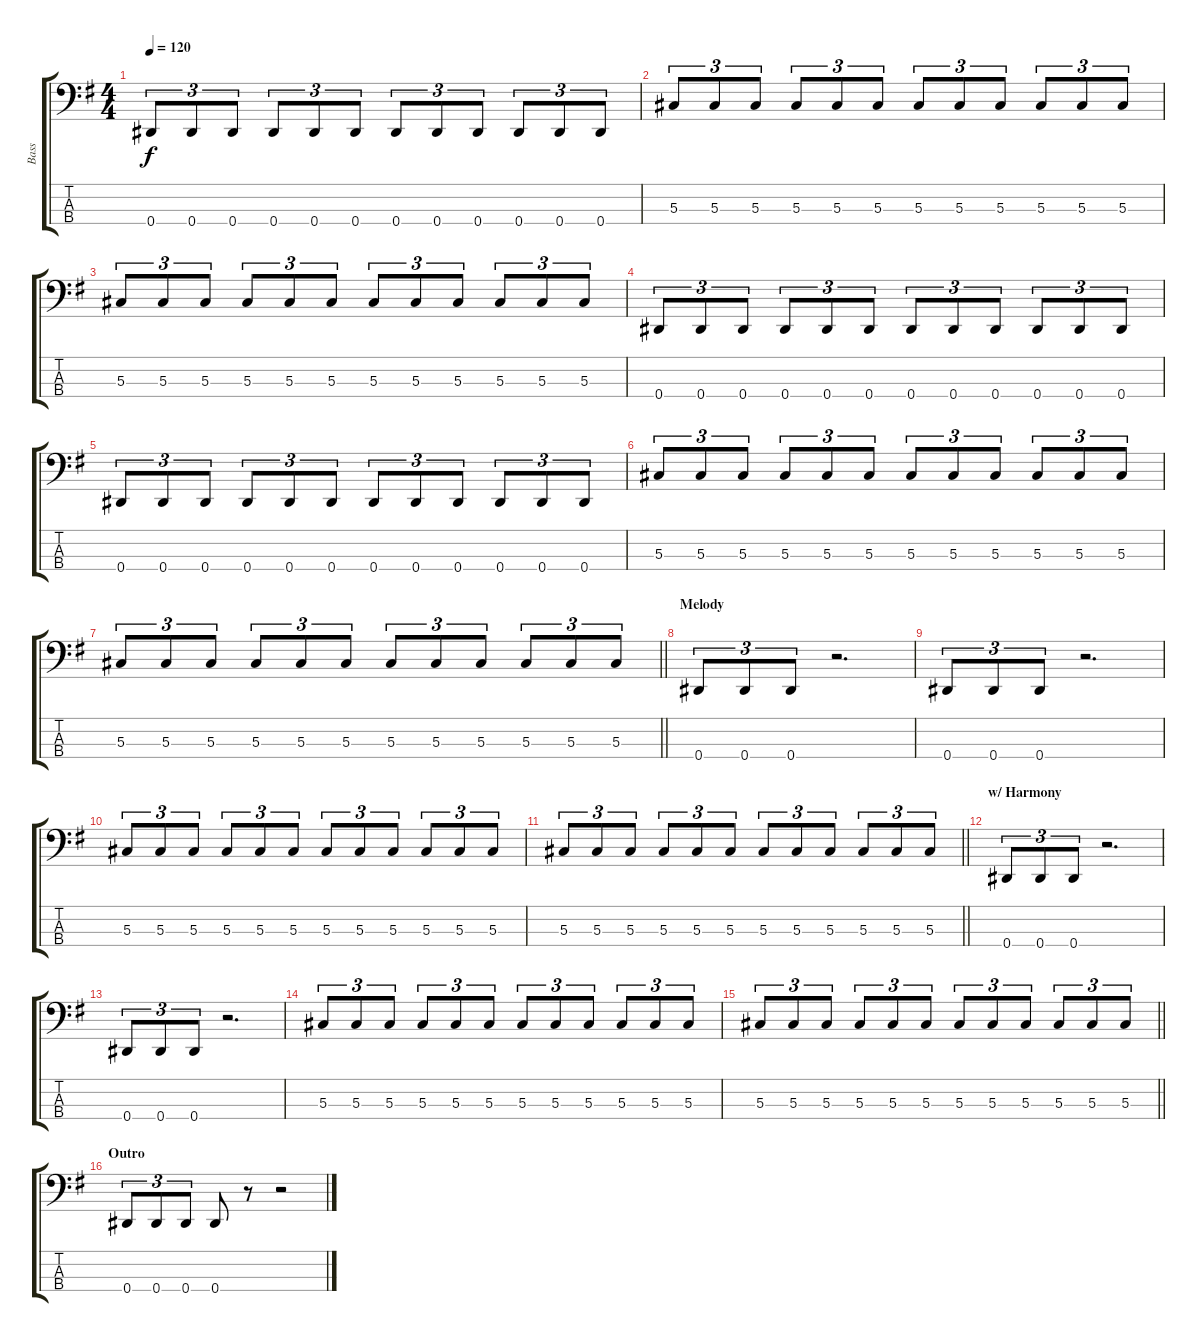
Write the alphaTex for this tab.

\track ("Bass" "Bass") {instrument electricbassfinger}
\staff {score tabs}
\tuning (Gb2 Db2 Ab1 Eb1) {hide}
\ts (4 4)
\tempo 120
\clef f4
\ks g
0.4.8{tu (3 2) dy f} 0.4.8{tu (3 2)} 0.4.8{tu (3 2)} 0.4.8{tu (3 2)} 0.4.8{tu (3 2)} 0.4.8{tu (3 2)} 0.4.8{tu (3 2)} 0.4.8{tu (3 2)} 0.4.8{tu (3 2)} 0.4.8{tu (3 2)} 0.4.8{tu (3 2)} 0.4.8{tu (3 2)} |
5.3.8{tu (3 2)} 5.3.8{tu (3 2)} 5.3.8{tu (3 2)} 5.3.8{tu (3 2)} 5.3.8{tu (3 2)} 5.3.8{tu (3 2)} 5.3.8{tu (3 2)} 5.3.8{tu (3 2)} 5.3.8{tu (3 2)} 5.3.8{tu (3 2)} 5.3.8{tu (3 2)} 5.3.8{tu (3 2)} |
5.3.8{tu (3 2)} 5.3.8{tu (3 2)} 5.3.8{tu (3 2)} 5.3.8{tu (3 2)} 5.3.8{tu (3 2)} 5.3.8{tu (3 2)} 5.3.8{tu (3 2)} 5.3.8{tu (3 2)} 5.3.8{tu (3 2)} 5.3.8{tu (3 2)} 5.3.8{tu (3 2)} 5.3.8{tu (3 2)} |
0.4.8{tu (3 2)} 0.4.8{tu (3 2)} 0.4.8{tu (3 2)} 0.4.8{tu (3 2)} 0.4.8{tu (3 2)} 0.4.8{tu (3 2)} 0.4.8{tu (3 2)} 0.4.8{tu (3 2)} 0.4.8{tu (3 2)} 0.4.8{tu (3 2)} 0.4.8{tu (3 2)} 0.4.8{tu (3 2)} |
0.4.8{tu (3 2)} 0.4.8{tu (3 2)} 0.4.8{tu (3 2)} 0.4.8{tu (3 2)} 0.4.8{tu (3 2)} 0.4.8{tu (3 2)} 0.4.8{tu (3 2)} 0.4.8{tu (3 2)} 0.4.8{tu (3 2)} 0.4.8{tu (3 2)} 0.4.8{tu (3 2)} 0.4.8{tu (3 2)} |
5.3.8{tu (3 2)} 5.3.8{tu (3 2)} 5.3.8{tu (3 2)} 5.3.8{tu (3 2)} 5.3.8{tu (3 2)} 5.3.8{tu (3 2)} 5.3.8{tu (3 2)} 5.3.8{tu (3 2)} 5.3.8{tu (3 2)} 5.3.8{tu (3 2)} 5.3.8{tu (3 2)} 5.3.8{tu (3 2)} |
\barLineRight lightlight
5.3.8{tu (3 2)} 5.3.8{tu (3 2)} 5.3.8{tu (3 2)} 5.3.8{tu (3 2)} 5.3.8{tu (3 2)} 5.3.8{tu (3 2)} 5.3.8{tu (3 2)} 5.3.8{tu (3 2)} 5.3.8{tu (3 2)} 5.3.8{tu (3 2)} 5.3.8{tu (3 2)} 5.3.8{tu (3 2)} |
\section ("" "Melody")
0.4.8{tu (3 2)} 0.4.8{tu (3 2)} 0.4.8{tu (3 2)} r.2{d} |
0.4.8{tu (3 2)} 0.4.8{tu (3 2)} 0.4.8{tu (3 2)} r.2{d} |
5.3.8{tu (3 2)} 5.3.8{tu (3 2)} 5.3.8{tu (3 2)} 5.3.8{tu (3 2)} 5.3.8{tu (3 2)} 5.3.8{tu (3 2)} 5.3.8{tu (3 2)} 5.3.8{tu (3 2)} 5.3.8{tu (3 2)} 5.3.8{tu (3 2)} 5.3.8{tu (3 2)} 5.3.8{tu (3 2)} |
\barLineRight lightlight
5.3.8{tu (3 2)} 5.3.8{tu (3 2)} 5.3.8{tu (3 2)} 5.3.8{tu (3 2)} 5.3.8{tu (3 2)} 5.3.8{tu (3 2)} 5.3.8{tu (3 2)} 5.3.8{tu (3 2)} 5.3.8{tu (3 2)} 5.3.8{tu (3 2)} 5.3.8{tu (3 2)} 5.3.8{tu (3 2)} |
\section ("" "w/ Harmony")
0.4.8{tu (3 2)} 0.4.8{tu (3 2)} 0.4.8{tu (3 2)} r.2{d} |
0.4.8{tu (3 2)} 0.4.8{tu (3 2)} 0.4.8{tu (3 2)} r.2{d} |
5.3.8{tu (3 2)} 5.3.8{tu (3 2)} 5.3.8{tu (3 2)} 5.3.8{tu (3 2)} 5.3.8{tu (3 2)} 5.3.8{tu (3 2)} 5.3.8{tu (3 2)} 5.3.8{tu (3 2)} 5.3.8{tu (3 2)} 5.3.8{tu (3 2)} 5.3.8{tu (3 2)} 5.3.8{tu (3 2)} |
\barLineRight lightlight
5.3.8{tu (3 2)} 5.3.8{tu (3 2)} 5.3.8{tu (3 2)} 5.3.8{tu (3 2)} 5.3.8{tu (3 2)} 5.3.8{tu (3 2)} 5.3.8{tu (3 2)} 5.3.8{tu (3 2)} 5.3.8{tu (3 2)} 5.3.8{tu (3 2)} 5.3.8{tu (3 2)} 5.3.8{tu (3 2)} |
\section ("" "Outro")
0.4.8{tu (3 2)} 0.4.8{tu (3 2)} 0.4.8{tu (3 2)} 0.4.8 r.8 r.2
